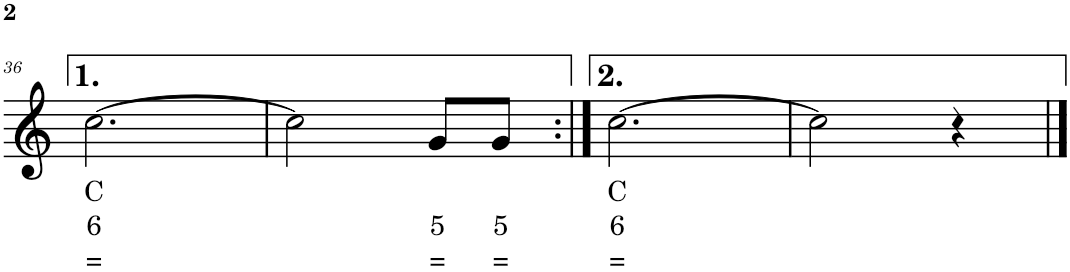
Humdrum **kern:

**kern	**text	**text	**text
*part1	*part1	*part1	*part1
*staff1	*staff1	*staff1	*staff1
*I"Piano	*	*	*
*I'Pno.	*	*	*
!!LO:PB:g=z
*clefG2	*	*	*
*k[]	*	*	*
*M3/4	*	*	*
=36	=36	=36	=36
!	!LO:LY:b	!LO:LY:b	!LO:LY:b
[2.cc\	C	6	=
=37	=37	=37	=37
2cc\]	.	.	.
!	!	!LO:LY:b	!LO:LY:b
8g/L	.	5	=
!	!	!LO:LY:b	!LO:LY:b
8g/J	.	5	=
=38:|!	=38:|!	=38:|!	=38:|!
!	!LO:LY:b	!LO:LY:b	!LO:LY:b
[2.cc\	C	6	=
=39	=39	=39	=39
2cc\]	.	.	.
4r	.	.	.
==	==	==	==
*-	*-	*-	*-
